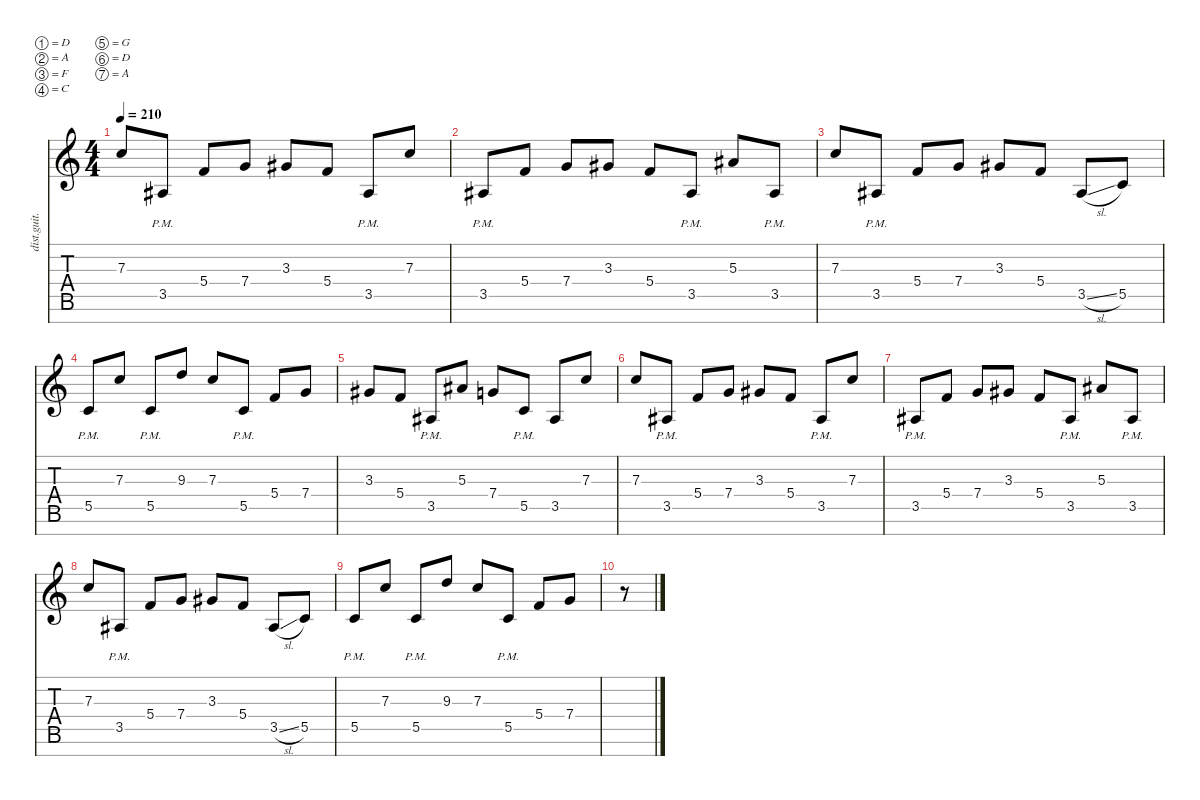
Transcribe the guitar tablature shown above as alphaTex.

\defaultSystemsLayout 4
\hideDynamics
\bracketExtendMode nobrackets
\otherSystemsTrackNameOrientation horizontal
\track ("Distortion Guitar" "dist.guit.") {instrument distortionguitar}
\staff {score tabs}
\tuning (D4 A3 F3 C3 G2 D2 A1)
\ts (4 4)
\tempo 210
\clef g2
\ks c
7.3.8{dy mf instrument distortionguitar beam Up} 3.5{pm acc #}.8{beam Up} 5.4.8{beam Up} 7.4.8{beam Up} 3.3{acc #}.8{beam Up} 5.4.8{beam Up} 3.5{pm acc #}.8{beam Up} 7.3.8{beam Up} |
3.5{pm acc #}.8{beam Up} 5.4.8{beam Up} 7.4.8{beam Up} 3.3{acc #}.8{beam Up} 5.4.8{beam Up} 3.5{pm acc #}.8{beam Up} 5.3{acc #}.8{beam Up} 3.5{pm acc #}.8{beam Up} |
7.3.8{beam Up} 3.5{pm acc #}.8{beam Up} 5.4.8{beam Up} 7.4.8{beam Up} 3.3{acc #}.8{beam Up} 5.4.8{beam Up} 3.5{sl acc #}.8{beam Up} 5.5.8{beam Up} |
5.5{pm}.8{beam Up} 7.3.8{beam Up} 5.5{pm}.8{beam Up} 9.3.8{beam Up} 7.3.8{beam Up} 5.5{pm}.8{beam Up} 5.4.8{beam Up} 7.4.8{beam Up} |
3.3{acc #}.8{beam Up} 5.4.8{beam Up} 3.5{pm acc #}.8{beam Up} 5.3{acc #}.8{beam Up} 7.4.8{beam Up} 5.5{pm}.8{beam Up} 3.5{acc #}.8{beam Up} 7.3.8{beam Up} |
7.3.8{beam Up} 3.5{pm acc #}.8{beam Up} 5.4.8{beam Up} 7.4.8{beam Up} 3.3{acc #}.8{beam Up} 5.4.8{beam Up} 3.5{pm acc #}.8{beam Up} 7.3.8{beam Up} |
3.5{pm acc #}.8{beam Up} 5.4.8{beam Up} 7.4.8{beam Up} 3.3{acc #}.8{beam Up} 5.4.8{beam Up} 3.5{pm acc #}.8{beam Up} 5.3{acc #}.8{beam Up} 3.5{pm acc #}.8{beam Up} |
7.3.8{beam Up} 3.5{pm acc #}.8{beam Up} 5.4.8{beam Up} 7.4.8{beam Up} 3.3{acc #}.8{beam Up} 5.4.8{beam Up} 3.5{sl acc #}.8{beam Up} 5.5.8{beam Up} |
5.5{pm}.8{beam Up} 7.3.8{beam Up} 5.5{pm}.8{beam Up} 9.3.8{beam Up} 7.3.8{beam Up} 5.5{pm}.8{beam Up} 5.4.8{beam Up} 7.4.8{beam Up} |
r.8{beam Down}
